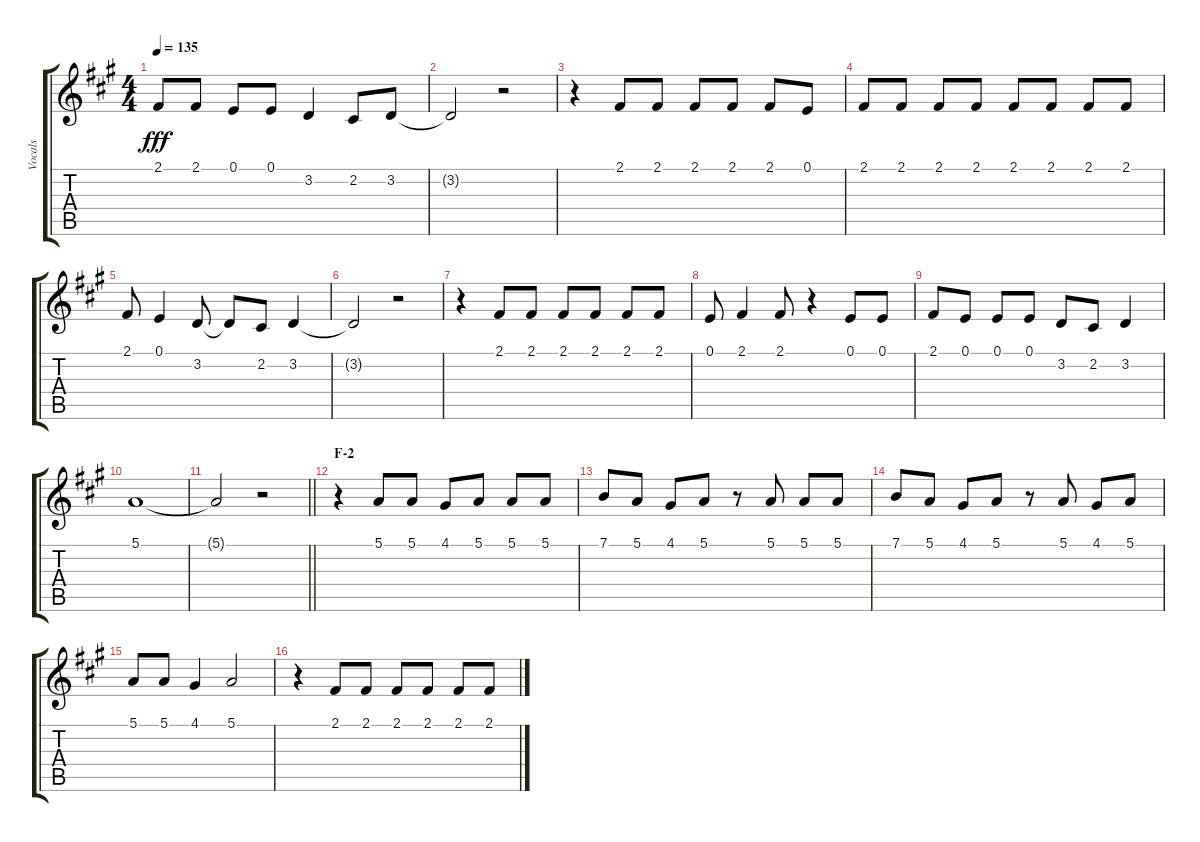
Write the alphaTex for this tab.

\track ("Vocals" "Vocals") {instrument voiceoohs}
\staff {score tabs}
\tuning (E4 B3 G3 D3 A2 E2) {hide}
\ts (4 4)
\tempo 135
\clef g2
\ks a
2.1.8{dy fff} 2.1.8 0.1.8 0.1.8 3.2.4 2.2.8 3.2.8 |
3.2{t}.2 r.2 |
r.4 2.1.8 2.1.8 2.1.8 2.1.8 2.1.8 0.1.8 |
2.1.8 2.1.8 2.1.8 2.1.8 2.1.8 2.1.8 2.1.8 2.1.8 |
2.1.8 0.1.4 3.2.8 3.2{t}.8 2.2.8 3.2.4 |
3.2{t}.2 r.2 |
r.4 2.1.8 2.1.8 2.1.8 2.1.8 2.1.8 2.1.8 |
0.1.8 2.1.4 2.1.8 r.4 0.1.8 0.1.8 |
2.1.8 0.1.8 0.1.8 0.1.8 3.2.8 2.2.8 3.2.4 |
5.1.1 |
\barLineRight lightlight
5.1{t}.2 r.2 |
\section ("" "F-2")
r.4 5.1.8 5.1.8 4.1.8 5.1.8 5.1.8 5.1.8 |
7.1.8 5.1.8 4.1.8 5.1.8 r.8 5.1.8 5.1.8 5.1.8 |
7.1.8 5.1.8 4.1.8 5.1.8 r.8 5.1.8 4.1.8 5.1.8 |
5.1.8 5.1.8 4.1.4 5.1.2 |
r.4 2.1.8 2.1.8 2.1.8 2.1.8 2.1.8 2.1.8
